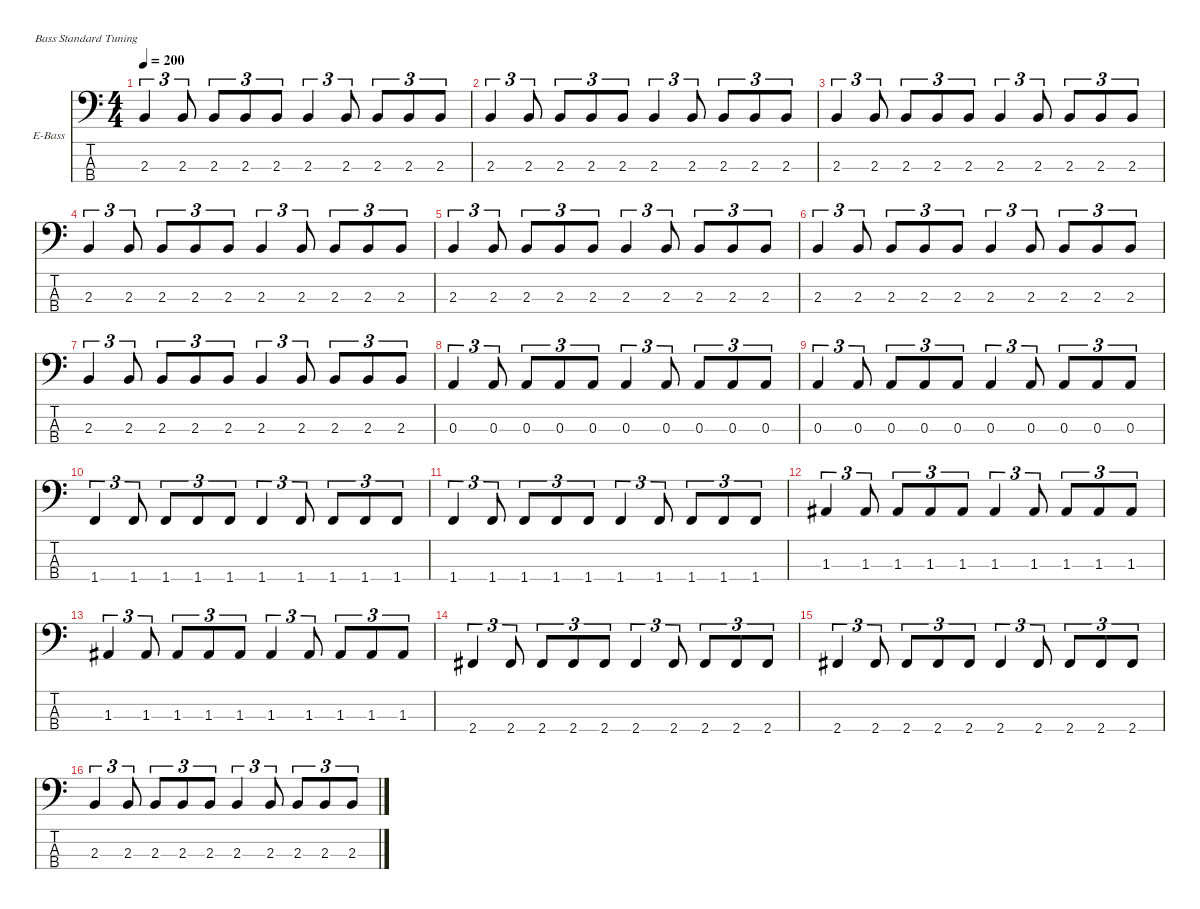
\hideDynamics
\bracketExtendMode nobrackets
\firstSystemTrackNameOrientation horizontal
\otherSystemsTrackNameOrientation horizontal
\track ("Bass" "E-Bass") {instrument electricbassfinger}
\staff {score tabs}
\tuning (G2 D2 A1 E1)
\ts (4 4)
\tempo 200
\clef f4
\ks c
2.3.4{tu (3 2) dy f beam Up} 2.3.8{tu (3 2) beam Up} 2.3.8{tu (3 2) beam Up} 2.3.8{tu (3 2) beam Up} 2.3.8{tu (3 2) beam Up} 2.3.4{tu (3 2) beam Up} 2.3.8{tu (3 2) beam Up} 2.3.8{tu (3 2) beam Up} 2.3.8{tu (3 2) beam Up} 2.3.8{tu (3 2) beam Up} |
2.3.4{tu (3 2) beam Up} 2.3.8{tu (3 2) beam Up} 2.3.8{tu (3 2) beam Up} 2.3.8{tu (3 2) beam Up} 2.3.8{tu (3 2) beam Up} 2.3.4{tu (3 2) beam Up} 2.3.8{tu (3 2) beam Up} 2.3.8{tu (3 2) beam Up} 2.3.8{tu (3 2) beam Up} 2.3.8{tu (3 2) beam Up} |
2.3.4{tu (3 2) beam Up} 2.3.8{tu (3 2) beam Up} 2.3.8{tu (3 2) beam Up} 2.3.8{tu (3 2) beam Up} 2.3.8{tu (3 2) beam Up} 2.3.4{tu (3 2) beam Up} 2.3.8{tu (3 2) beam Up} 2.3.8{tu (3 2) beam Up} 2.3.8{tu (3 2) beam Up} 2.3.8{tu (3 2) beam Up} |
2.3.4{tu (3 2) beam Up} 2.3.8{tu (3 2) beam Up} 2.3.8{tu (3 2) beam Up} 2.3.8{tu (3 2) beam Up} 2.3.8{tu (3 2) beam Up} 2.3.4{tu (3 2) beam Up} 2.3.8{tu (3 2) beam Up} 2.3.8{tu (3 2) beam Up} 2.3.8{tu (3 2) beam Up} 2.3.8{tu (3 2) beam Up} |
2.3.4{tu (3 2) beam Up} 2.3.8{tu (3 2) beam Up} 2.3.8{tu (3 2) beam Up} 2.3.8{tu (3 2) beam Up} 2.3.8{tu (3 2) beam Up} 2.3.4{tu (3 2) beam Up} 2.3.8{tu (3 2) beam Up} 2.3.8{tu (3 2) beam Up} 2.3.8{tu (3 2) beam Up} 2.3.8{tu (3 2) beam Up} |
2.3.4{tu (3 2) beam Up} 2.3.8{tu (3 2) beam Up} 2.3.8{tu (3 2) beam Up} 2.3.8{tu (3 2) beam Up} 2.3.8{tu (3 2) beam Up} 2.3.4{tu (3 2) beam Up} 2.3.8{tu (3 2) beam Up} 2.3.8{tu (3 2) beam Up} 2.3.8{tu (3 2) beam Up} 2.3.8{tu (3 2) beam Up} |
2.3.4{tu (3 2) beam Up} 2.3.8{tu (3 2) beam Up} 2.3.8{tu (3 2) beam Up} 2.3.8{tu (3 2) beam Up} 2.3.8{tu (3 2) beam Up} 2.3.4{tu (3 2) beam Up} 2.3.8{tu (3 2) beam Up} 2.3.8{tu (3 2) beam Up} 2.3.8{tu (3 2) beam Up} 2.3.8{tu (3 2) beam Up} |
0.3.4{tu (3 2) beam Up} 0.3.8{tu (3 2) beam Up} 0.3.8{tu (3 2) beam Up} 0.3.8{tu (3 2) beam Up} 0.3.8{tu (3 2) beam Up} 0.3.4{tu (3 2) beam Up} 0.3.8{tu (3 2) beam Up} 0.3.8{tu (3 2) beam Up} 0.3.8{tu (3 2) beam Up} 0.3.8{tu (3 2) beam Up} |
0.3.4{tu (3 2) beam Up} 0.3.8{tu (3 2) beam Up} 0.3.8{tu (3 2) beam Up} 0.3.8{tu (3 2) beam Up} 0.3.8{tu (3 2) beam Up} 0.3.4{tu (3 2) beam Up} 0.3.8{tu (3 2) beam Up} 0.3.8{tu (3 2) beam Up} 0.3.8{tu (3 2) beam Up} 0.3.8{tu (3 2) beam Up} |
1.4.4{tu (3 2) beam Up} 1.4.8{tu (3 2) beam Up} 1.4.8{tu (3 2) beam Up} 1.4.8{tu (3 2) beam Up} 1.4.8{tu (3 2) beam Up} 1.4.4{tu (3 2) beam Up} 1.4.8{tu (3 2) beam Up} 1.4.8{tu (3 2) beam Up} 1.4.8{tu (3 2) beam Up} 1.4.8{tu (3 2) beam Up} |
1.4.4{tu (3 2) beam Up} 1.4.8{tu (3 2) beam Up} 1.4.8{tu (3 2) beam Up} 1.4.8{tu (3 2) beam Up} 1.4.8{tu (3 2) beam Up} 1.4.4{tu (3 2) beam Up} 1.4.8{tu (3 2) beam Up} 1.4.8{tu (3 2) beam Up} 1.4.8{tu (3 2) beam Up} 1.4.8{tu (3 2) beam Up} |
1.3{acc #}.4{tu (3 2) beam Up} 1.3{acc #}.8{tu (3 2) beam Up} 1.3{acc #}.8{tu (3 2) beam Up} 1.3{acc #}.8{tu (3 2) beam Up} 1.3{acc #}.8{tu (3 2) beam Up} 1.3{acc #}.4{tu (3 2) beam Up} 1.3{acc #}.8{tu (3 2) beam Up} 1.3{acc #}.8{tu (3 2) beam Up} 1.3{acc #}.8{tu (3 2) beam Up} 1.3{acc #}.8{tu (3 2) beam Up} |
1.3{acc #}.4{tu (3 2) beam Up} 1.3{acc #}.8{tu (3 2) beam Up} 1.3{acc #}.8{tu (3 2) beam Up} 1.3{acc #}.8{tu (3 2) beam Up} 1.3{acc #}.8{tu (3 2) beam Up} 1.3{acc #}.4{tu (3 2) beam Up} 1.3{acc #}.8{tu (3 2) beam Up} 1.3{acc #}.8{tu (3 2) beam Up} 1.3{acc #}.8{tu (3 2) beam Up} 1.3{acc #}.8{tu (3 2) beam Up} |
2.4{acc #}.4{tu (3 2) beam Up} 2.4{acc #}.8{tu (3 2) beam Up} 2.4{acc #}.8{tu (3 2) beam Up} 2.4{acc #}.8{tu (3 2) beam Up} 2.4{acc #}.8{tu (3 2) beam Up} 2.4{acc #}.4{tu (3 2) beam Up} 2.4{acc #}.8{tu (3 2) beam Up} 2.4{acc #}.8{tu (3 2) beam Up} 2.4{acc #}.8{tu (3 2) beam Up} 2.4{acc #}.8{tu (3 2) beam Up} |
2.4{acc #}.4{tu (3 2) beam Up} 2.4{acc #}.8{tu (3 2) beam Up} 2.4{acc #}.8{tu (3 2) beam Up} 2.4{acc #}.8{tu (3 2) beam Up} 2.4{acc #}.8{tu (3 2) beam Up} 2.4{acc #}.4{tu (3 2) beam Up} 2.4{acc #}.8{tu (3 2) beam Up} 2.4{acc #}.8{tu (3 2) beam Up} 2.4{acc #}.8{tu (3 2) beam Up} 2.4{acc #}.8{tu (3 2) beam Up} |
2.3.4{tu (3 2) beam Up} 2.3.8{tu (3 2) beam Up} 2.3.8{tu (3 2) beam Up} 2.3.8{tu (3 2) beam Up} 2.3.8{tu (3 2) beam Up} 2.3.4{tu (3 2) beam Up} 2.3.8{tu (3 2) beam Up} 2.3.8{tu (3 2) beam Up} 2.3.8{tu (3 2) beam Up} 2.3.8{tu (3 2) beam Up}
